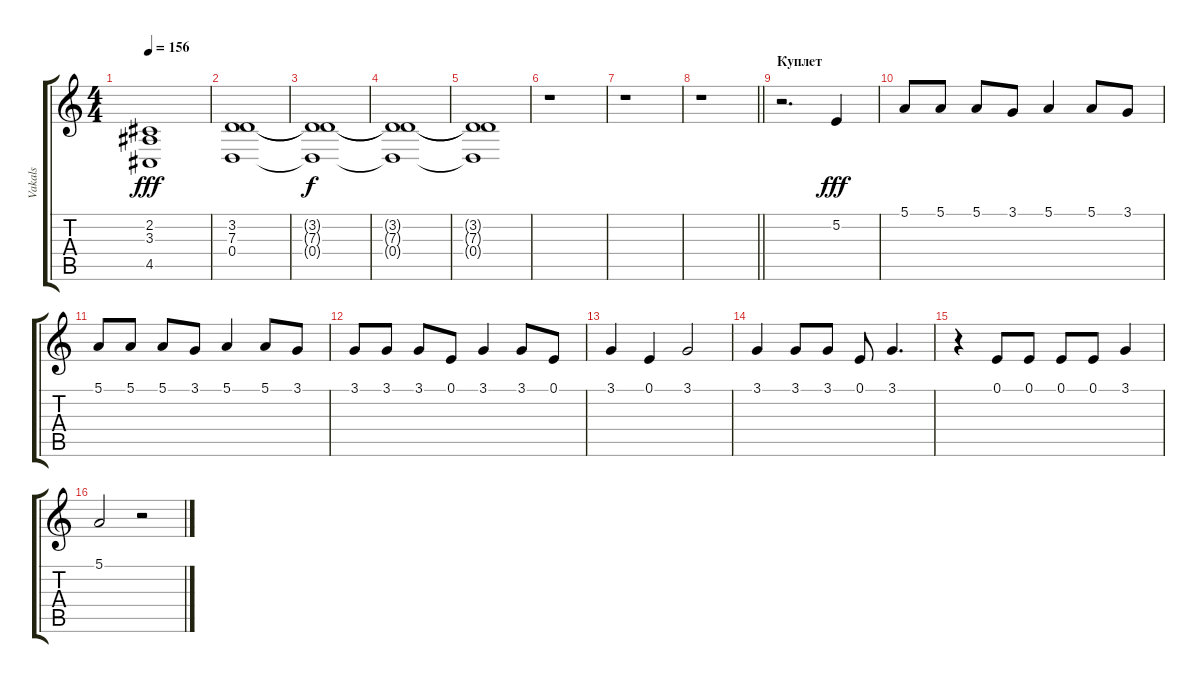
\track ("Vakals" "Vakals") {instrument choiraahs}
\staff {score tabs}
\tuning (E4 B3 G3 D3 A2 E2) {hide}
\ts (4 4)
\tempo 156
\clef g2
\ks c
(2.2 3.3 4.5).1{dy fff} |
(3.2 7.3 0.4).1 |
(3.2{t} 7.3{t} 0.4{t}).1{dy f} |
(3.2{t} 7.3{t} 0.4{t}).1 |
(3.2{t} 7.3{t} 0.4{t}).1 |
r.1 |
r.1 |
\barLineRight lightlight
r.1 |
\section ("" "Куплет")
r.2{d} 5.2.4{dy fff instrument tenorsax} |
5.1.8 5.1.8 5.1.8 3.1.8 5.1.4 5.1.8 3.1.8 |
5.1.8 5.1.8 5.1.8 3.1.8 5.1.4 5.1.8 3.1.8 |
3.1.8 3.1.8 3.1.8 0.1.8 3.1.4 3.1.8 0.1.8 |
3.1.4 0.1.4 3.1.2 |
3.1.4 3.1.8 3.1.8 0.1.8 3.1.4{d} |
r.4 0.1.8 0.1.8 0.1.8 0.1.8 3.1.4 |
5.1.2 r.2
